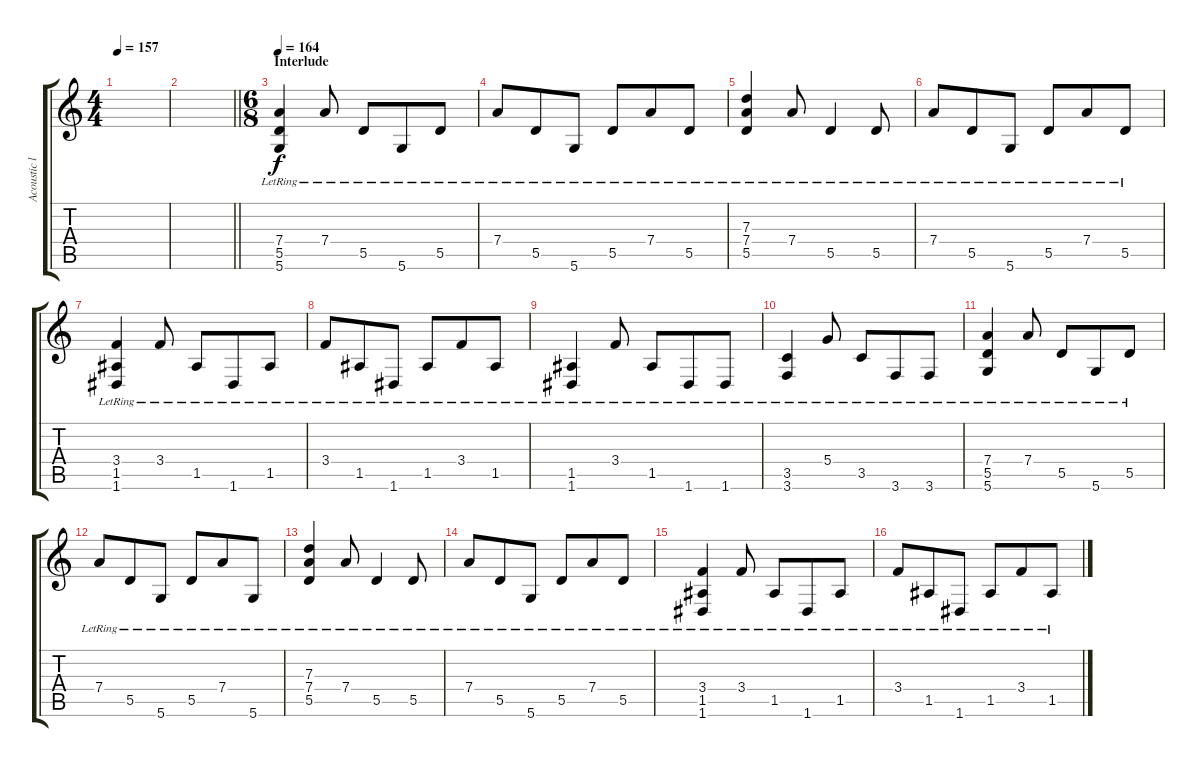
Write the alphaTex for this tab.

\track ("Acoustic lll" "Acoustic l") {instrument acousticguitarsteel}
\staff {score tabs}
\tuning (E4 B3 G3 D3 A2 D2) {hide}
\ts (4 4)
\tempo 157
\clef g2
\ks c
|
\barLineRight lightlight
|
\ts (6 8)
\section ("" "Interlude")
\tempo 164
(7.4{lr} 5.5{lr} 5.6{lr}).4 7.4{lr}.8 5.5{lr}.8 5.6{lr}.8 5.5{lr}.8 |
7.4{lr}.8 5.5{lr}.8 5.6{lr}.8 5.5{lr}.8 7.4{lr}.8 5.5{lr}.8 |
(7.3{lr} 7.4{lr} 5.5{lr}).4 7.4{lr}.8 5.5{lr}.4 5.5{lr}.8 |
7.4{lr}.8 5.5{lr}.8 5.6{lr}.8 5.5{lr}.8 7.4{lr}.8 5.5{lr}.8 |
(3.4{lr} 1.5{lr} 1.6{lr}).4 3.4{lr}.8 1.5{lr}.8 1.6{lr}.8 1.5{lr}.8 |
3.4{lr}.8 1.5{lr}.8 1.6{lr}.8 1.5{lr}.8 3.4{lr}.8 1.5{lr}.8 |
(1.5{lr} 1.6{lr}).4 3.4{lr}.8 1.5{lr}.8 1.6{lr}.8 1.6{lr}.8 |
(3.5{lr} 3.6{lr}).4 5.4{lr}.8 3.5{lr}.8 3.6{lr}.8 3.6{lr}.8 |
(7.4{lr} 5.5{lr} 5.6{lr}).4 7.4{lr}.8 5.5{lr}.8 5.6{lr}.8 5.5{lr}.8 |
7.4{lr}.8 5.5{lr}.8 5.6{lr}.8 5.5{lr}.8 7.4{lr}.8 5.6{lr}.8 |
(7.3{lr} 7.4{lr} 5.5{lr}).4 7.4{lr}.8 5.5{lr}.4 5.5{lr}.8 |
7.4{lr}.8 5.5{lr}.8 5.6{lr}.8 5.5{lr}.8 7.4{lr}.8 5.5{lr}.8 |
(3.4{lr} 1.5{lr} 1.6{lr}).4 3.4{lr}.8 1.5{lr}.8 1.6{lr}.8 1.5{lr}.8 |
3.4{lr}.8 1.5{lr}.8 1.6{lr}.8 1.5{lr}.8 3.4{lr}.8 1.5{lr}.8
